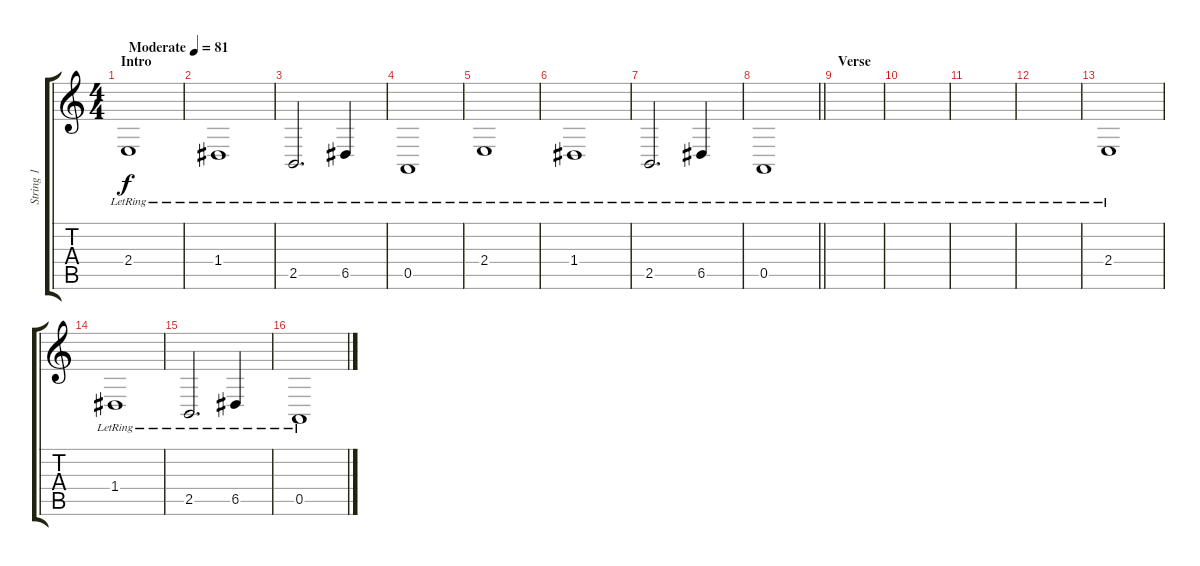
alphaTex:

\track ("String 1" "String 1") {instrument stringensemble2}
\staff {score tabs}
\tuning (E4 B3 G3 D3 A2 E2) {hide}
\ts (4 4)
\section ("" "Intro")
\tempo (81 "Moderate")
\clef g2
\ks c
2.4{lr}.1{dy f instrument stringensemble2} |
1.4{lr}.1 |
2.5{lr}.2{d} 6.5{lr}.4 |
0.5{lr}.1 |
2.4{lr}.1 |
1.4{lr}.1 |
2.5{lr}.2{d} 6.5{lr}.4 |
\barLineRight lightlight
0.5{lr}.1 |
\section ("" "Verse")
|
|
|
|
2.4{lr}.1 |
1.4{lr}.1 |
2.5{lr}.2{d} 6.5{lr}.4 |
0.5{lr}.1
